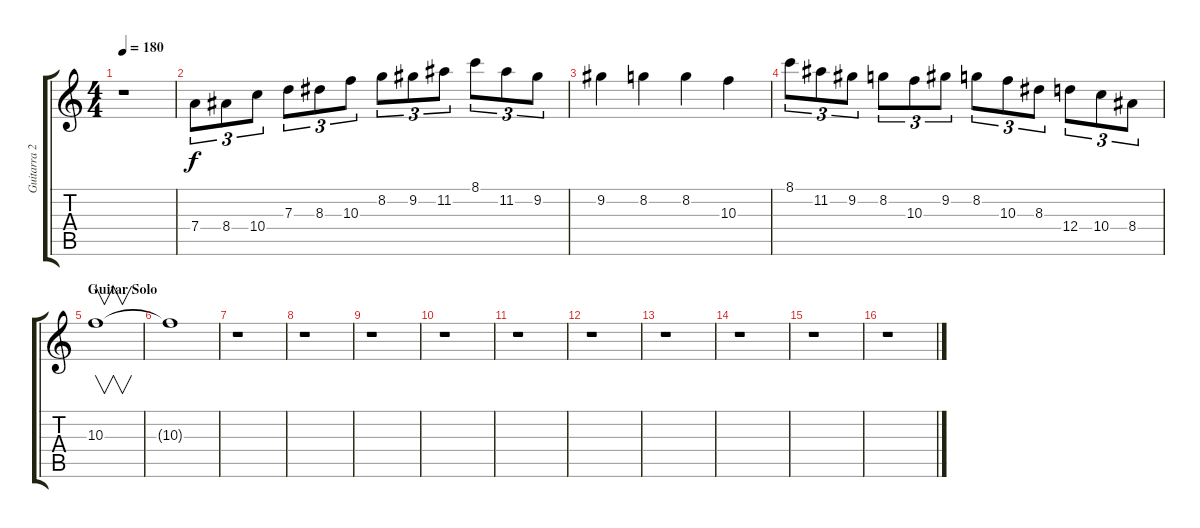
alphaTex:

\track ("Guitarra 2 (Lider 2)" "Guitarra 2") {instrument overdrivenguitar}
\staff {score tabs}
\tuning (E4 B3 G3 D3 A2 E2) {hide}
\ts (4 4)
\tempo 180
\clef g2
\ks c
r.1{dy f} |
7.4.8{tu (3 2)} 8.4.8{tu (3 2)} 10.4.8{tu (3 2)} 7.3.8{tu (3 2)} 8.3.8{tu (3 2)} 10.3.8{tu (3 2)} 8.2.8{tu (3 2)} 9.2.8{tu (3 2)} 11.2.8{tu (3 2)} 8.1.8{tu (3 2)} 11.2.8{tu (3 2)} 9.2.8{tu (3 2)} |
9.2.4 8.2.4 8.2.4 10.3.4 |
8.1.8{tu (3 2)} 11.2.8{tu (3 2)} 9.2.8{tu (3 2)} 8.2.8{tu (3 2)} 10.3.8{tu (3 2)} 9.2.8{tu (3 2)} 8.2.8{tu (3 2)} 10.3.8{tu (3 2)} 8.3.8{tu (3 2)} 12.4.8{tu (3 2)} 10.4.8{tu (3 2)} 8.4.8{tu (3 2)} |
\section ("" "Guitar Solo")
10.3.1{v} |
10.3{t}.1 |
r.1 |
r.1 |
r.1 |
r.1 |
r.1 |
r.1 |
r.1 |
r.1 |
r.1 |
r.1
